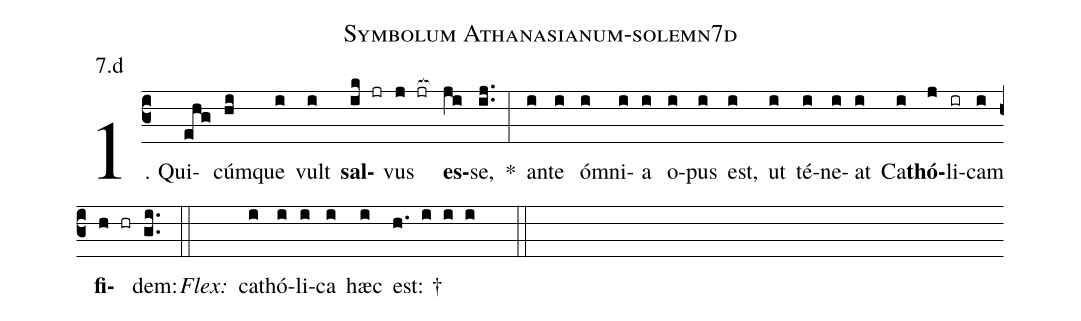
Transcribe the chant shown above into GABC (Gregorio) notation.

name: Symbolum Athanasianum-solemn7d;
annotation: 7.d;
%%
(c3)1. Qui(ehg)cúm(hi)que(i) vult(i) <b>sal</b>(ik jr)vus(j jr[ocb:1{]) <b>es</b>(ji[ocb:0}])se,(ij..) *(:) an(i)te(i) óm(i)ni(i)a(i) o(i)pus(i) est,(i) ut(i) té(i)ne(i)at(i) Ca(i)<b>thó</b>(j)li(ir)cam(i) <b>fi</b>(h hr)dem:(gi..) (::)
<i>Flex:</i>()  ca(i)thó(i)li(i)ca(i) hæc(i) est: †(h. i i i  ::)
